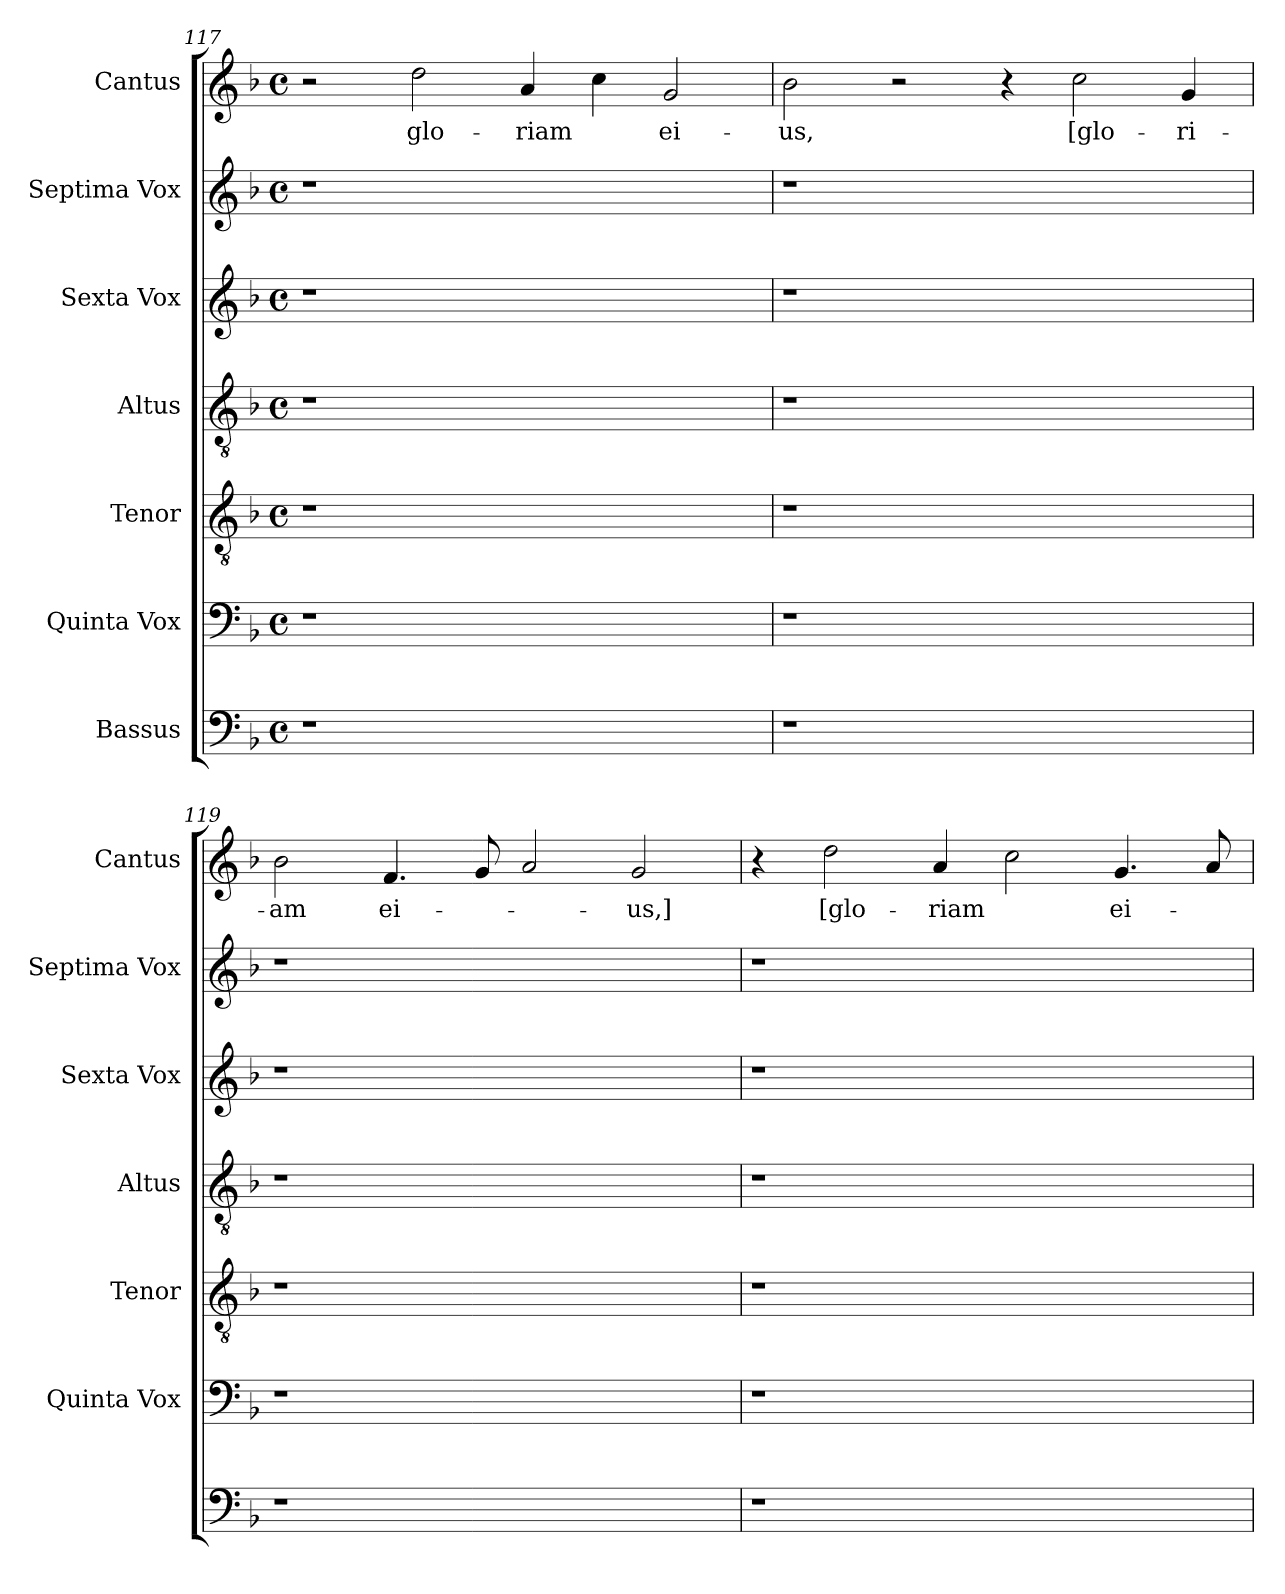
**kern	**kern	**kern	**kern	**kern	**kern	**kern	**text
*part7	*part6	*part5	*part4	*part3	*part2	*part1	*part1
*staff7	*staff6	*staff5	*staff4	*staff3	*staff2	*staff1	*staff1
*I"Bassus	*I"Quinta Vox	*I"Tenor	*I"Altus	*I"Sexta Vox	*I"Septima Vox	*I"Cantus	*
*	*I'Quinta Vox	*I'Tenor	*I'Altus	*I'Sexta Vox	*I'Septima Vox	*I'Cantus	*
*clefF4	*clefF4	*clefGv2	*clefGv2	*clefG2	*clefG2	*clefG2	*
*k[b-]	*k[b-]	*k[b-]	*k[b-]	*k[b-]	*k[b-]	*k[b-]	*
*F:	*F:	*F:	*F:	*F:	*F:	*F:	*
*M4/4	*M4/4	*M4/4	*M4/4	*M4/4	*M4/4	*M4/4	*
*met(c)	*met(c)	*met(c)	*met(c)	*met(c)	*met(c)	*met(c)	*
=117	=117	=117	=117	=117	=117	=117	=117
1r	1r	1r	1r	1r	1r	2r	.
!	!	!	!	!	!	!	!LO:LY:b
.	.	.	.	.	.	2dd\	glo-
!	!	!	!	!	!	!	!LO:LY:b
1ryy	1ryy	1ryy	1ryy	1ryy	1ryy	4a/	-riam
.	.	.	.	.	.	4cc\	.
!	!	!	!	!	!	!	!LO:LY:b
.	.	.	.	.	.	2g/	ei-
!!LO:LB:g=z
=118	=118	=118	=118	=118	=118	=118	=118
!	!	!	!	!	!	!	!LO:LY:b
1r	1r	1r	1r	1r	1r	2b-\	-us,
.	.	.	.	.	.	2r	.
1ryy	1ryy	1ryy	1ryy	1ryy	1ryy	4r	.
!	!	!	!	!	!	!	!LO:LY:b
.	.	.	.	.	.	2cc\	[glo-
!	!	!	!	!	!	!	!LO:LY:b
.	.	.	.	.	.	4g/	-ri-
=119	=119	=119	=119	=119	=119	=119	=119
!	!	!	!	!	!	!	!LO:LY:b
1r	1r	1r	1r	1r	1r	2b-\	-am
!	!	!	!	!	!	!	!LO:LY:b
.	.	.	.	.	.	4.f/	ei-
.	.	.	.	.	.	8g/	.
1ryy	1ryy	1ryy	1ryy	1ryy	1ryy	2a/	.
!	!	!	!	!	!	!	!LO:LY:b
.	.	.	.	.	.	2g/	-us,]
=120	=120	=120	=120	=120	=120	=120	=120
1r	1r	1r	1r	1r	1r	4r	.
!	!	!	!	!	!	!	!LO:LY:b
.	.	.	.	.	.	2dd\	[glo-
!	!	!	!	!	!	!	!LO:LY:b
.	.	.	.	.	.	4a/	-riam
1ryy	1ryy	1ryy	1ryy	1ryy	1ryy	2cc\	.
!	!	!	!	!	!	!	!LO:LY:b
.	.	.	.	.	.	4.g/	ei-
.	.	.	.	.	.	8a/	.
=	=	=	=	=	=	=	=
*-	*-	*-	*-	*-	*-	*-	*-
